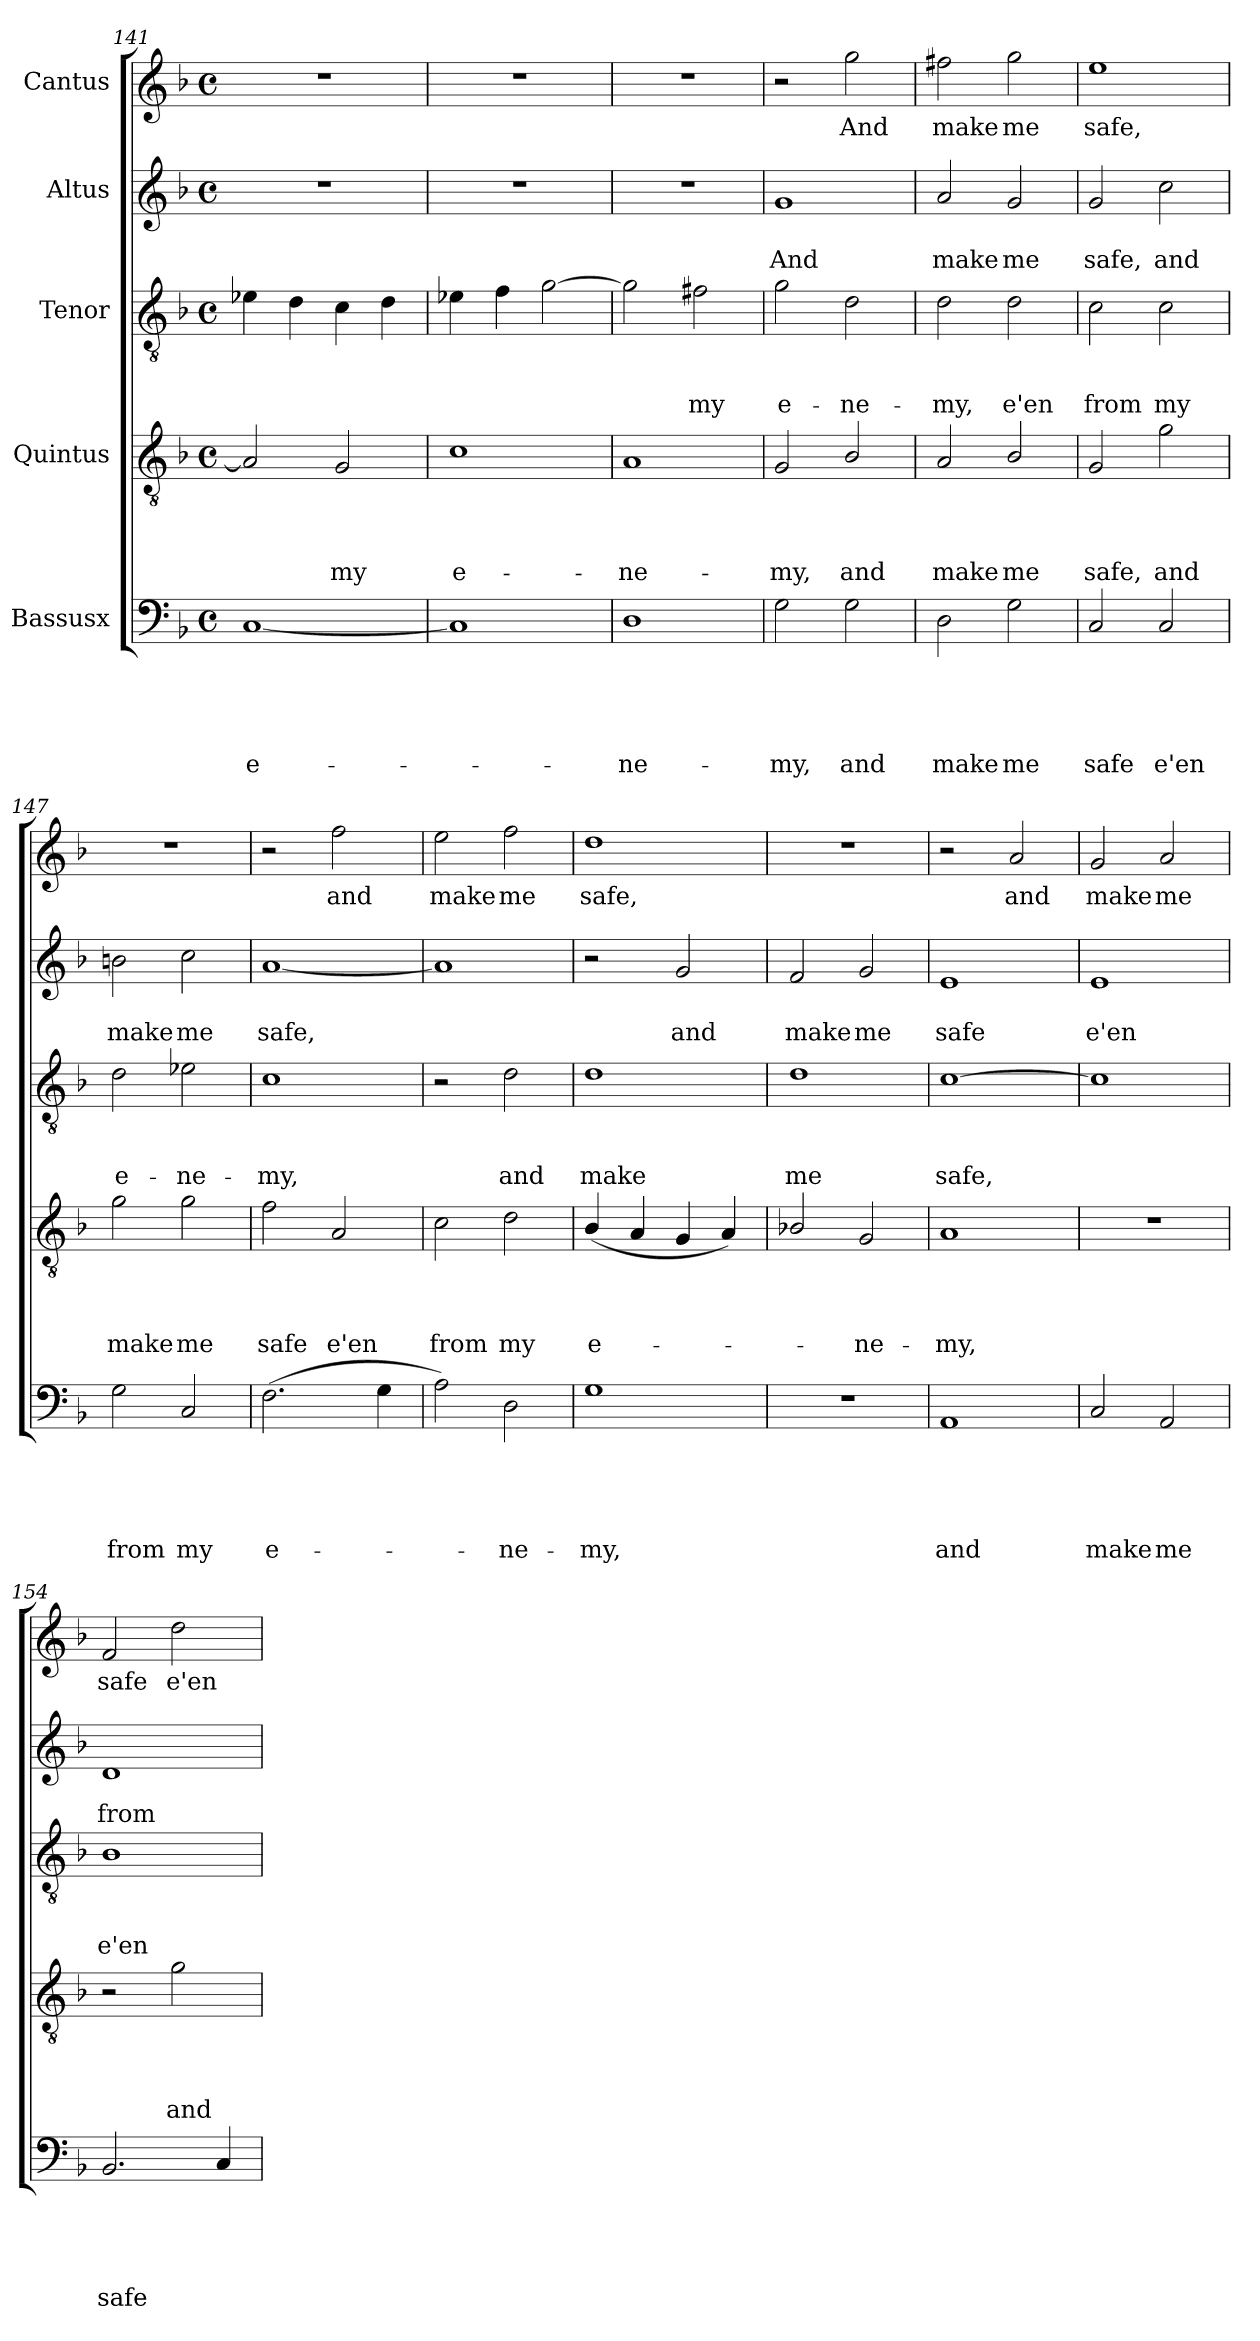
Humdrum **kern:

**kern	**text	**text	**text	**text	**text	**kern	**text	**text	**text	**text	**kern	**text	**text	**text	**kern	**text	**text	**kern	**text
*part5	*part5	*part5	*part5	*part5	*part5	*part4	*part4	*part4	*part4	*part4	*part3	*part3	*part3	*part3	*part2	*part2	*part2	*part1	*part1
*staff5	*staff5	*staff5	*staff5	*staff5	*staff5	*staff4	*staff4	*staff4	*staff4	*staff4	*staff3	*staff3	*staff3	*staff3	*staff2	*staff2	*staff2	*staff1	*staff1
*I"Bassusx	*	*	*	*	*	*I"Quintus	*	*	*	*	*I"Tenor	*	*	*	*I"Altus	*	*	*I"Cantus	*
*clefF4	*	*	*	*	*	*clefGv2	*	*	*	*	*clefGv2	*	*	*	*clefG2	*	*	*clefG2	*
*k[b-]	*	*	*	*	*	*k[b-]	*	*	*	*	*k[b-]	*	*	*	*k[b-]	*	*	*k[b-]	*
*F:	*	*	*	*	*	*F:	*	*	*	*	*F:	*	*	*	*F:	*	*	*F:	*
*M4/4	*	*	*	*	*	*M4/4	*	*	*	*	*M4/4	*	*	*	*M4/4	*	*	*M4/4	*
*met(c)	*	*	*	*	*	*met(c)	*	*	*	*	*met(c)	*	*	*	*met(c)	*	*	*met(c)	*
=141	=141	=141	=141	=141	=141	=141	=141	=141	=141	=141	=141	=141	=141	=141	=141	=141	=141	=141	=141
!	!	!	!	!	!LO:LY:b	!	!	!	!	!	!	!	!	!	!	!	!	!	!
[<1C	.	.	.	.	e-	2A/]	.	.	.	.	4e-X\	.	.	.	1r	.	.	1r	.
.	.	.	.	.	.	.	.	.	.	.	4d\	.	.	.	.	.	.	.	.
!	!	!	!	!	!	!	!	!	!	!LO:LY:b	!	!	!	!	!	!	!	!	!
.	.	.	.	.	.	2G/	.	.	.	my	4c\	.	.	.	.	.	.	.	.
.	.	.	.	.	.	.	.	.	.	.	4d\	.	.	.	.	.	.	.	.
!!LO:PB:g=z
=142	=142	=142	=142	=142	=142	=142	=142	=142	=142	=142	=142	=142	=142	=142	=142	=142	=142	=142	=142
!	!	!	!	!	!	!	!	!	!	!LO:LY:b	!	!	!	!	!	!	!	!	!
1C]	.	.	.	.	.	1c	.	.	.	e-	4e-X\	.	.	.	1r	.	.	1r	.
.	.	.	.	.	.	.	.	.	.	.	4f\	.	.	.	.	.	.	.	.
.	.	.	.	.	.	.	.	.	.	.	[>2g\	.	.	.	.	.	.	.	.
=143	=143	=143	=143	=143	=143	=143	=143	=143	=143	=143	=143	=143	=143	=143	=143	=143	=143	=143	=143
!	!	!	!	!	!LO:LY:b	!	!	!	!	!LO:LY:b	!	!	!	!	!	!	!	!	!
1D	.	.	.	.	-ne-	1A	.	.	.	-ne-	2g\]	.	.	.	1r	.	.	1r	.
!	!	!	!	!	!	!	!	!	!	!	!	!	!	!LO:LY:b	!	!	!	!	!
.	.	.	.	.	.	.	.	.	.	.	2f#X\	.	.	my	.	.	.	.	.
=144	=144	=144	=144	=144	=144	=144	=144	=144	=144	=144	=144	=144	=144	=144	=144	=144	=144	=144	=144
!	!	!	!	!	!LO:LY:b	!	!	!	!	!LO:LY:b	!	!	!	!LO:LY:b	!	!	!LO:LY:b	!	!
2G\	.	.	.	.	-my,	2G/	.	.	.	-my,	2g\	.	.	e-	1g	.	And	2r	.
!	!	!	!	!	!LO:LY:b	!	!	!	!	!LO:LY:b	!	!	!	!LO:LY:b	!	!	!	!	!LO:LY:b
2G\	.	.	.	.	and	2B-/	.	.	.	and	2d\	.	.	-ne-	.	.	.	2gg\	And
=145	=145	=145	=145	=145	=145	=145	=145	=145	=145	=145	=145	=145	=145	=145	=145	=145	=145	=145	=145
!	!	!	!	!	!LO:LY:b	!	!	!	!	!LO:LY:b	!	!	!	!LO:LY:b	!	!	!LO:LY:b	!	!LO:LY:b
2D\	.	.	.	.	make	2A/	.	.	.	make	2d\	.	.	-my,	2a/	.	make	2ff#X\	make
!	!	!	!	!	!LO:LY:b	!	!	!	!	!LO:LY:b	!	!	!	!LO:LY:b	!	!	!LO:LY:b	!	!LO:LY:b
2G\	.	.	.	.	me	2B-/	.	.	.	me	2d\	.	.	e'en	2g/	.	me	2gg\	me
=146	=146	=146	=146	=146	=146	=146	=146	=146	=146	=146	=146	=146	=146	=146	=146	=146	=146	=146	=146
!	!	!	!	!	!LO:LY:b	!	!	!	!	!LO:LY:b	!	!	!	!LO:LY:b	!	!	!LO:LY:b	!	!LO:LY:b
2C/	.	.	.	.	safe	2G/	.	.	.	safe,	2c\	.	.	from	2g/	.	safe,	1ee	safe,
!	!	!	!	!	!LO:LY:b	!	!	!	!	!LO:LY:b	!	!	!	!LO:LY:b	!	!	!LO:LY:b	!	!
2C/	.	.	.	.	e'en	2g\	.	.	.	and	2c\	.	.	my	2cc\	.	and	.	.
=147	=147	=147	=147	=147	=147	=147	=147	=147	=147	=147	=147	=147	=147	=147	=147	=147	=147	=147	=147
!	!	!	!	!	!LO:LY:b	!	!	!	!	!LO:LY:b	!	!	!	!LO:LY:b	!	!	!LO:LY:b	!	!
2G\	.	.	.	.	from	2g\	.	.	.	make	2d\	.	.	e-	2bn\	.	make	1r	.
!	!	!	!	!	!LO:LY:b	!	!	!	!	!LO:LY:b	!	!	!	!LO:LY:b	!	!	!LO:LY:b	!	!
2C/	.	.	.	.	my	2g\	.	.	.	me	2e-X\	.	.	-ne-	2cc\	.	me	.	.
=148	=148	=148	=148	=148	=148	=148	=148	=148	=148	=148	=148	=148	=148	=148	=148	=148	=148	=148	=148
!	!	!	!	!	!LO:LY:b	!	!	!	!	!LO:LY:b	!	!	!	!LO:LY:b	!	!	!LO:LY:b	!	!
(>2.F\	.	.	.	.	e-	2f\	.	.	.	safe	1c	.	.	-my,	[<1a	.	safe,	2r	.
!	!	!	!	!	!	!	!	!	!	!LO:LY:b	!	!	!	!	!	!	!	!	!LO:LY:b
.	.	.	.	.	.	2A/	.	.	.	e'en	.	.	.	.	.	.	.	2ff\	and
4G\	.	.	.	.	.	.	.	.	.	.	.	.	.	.	.	.	.	.	.
=149	=149	=149	=149	=149	=149	=149	=149	=149	=149	=149	=149	=149	=149	=149	=149	=149	=149	=149	=149
!	!	!	!	!	!	!	!	!	!	!LO:LY:b	!	!	!	!	!	!	!	!	!LO:LY:b
2A\)	.	.	.	.	.	2c\	.	.	.	from	2r	.	.	.	1a]	.	.	2ee\	make
!	!	!	!	!	!LO:LY:b	!	!	!	!	!LO:LY:b	!	!	!	!LO:LY:b	!	!	!	!	!LO:LY:b
2D\	.	.	.	.	-ne-	2d\	.	.	.	my	2d\	.	.	and	.	.	.	2ff\	me
=150	=150	=150	=150	=150	=150	=150	=150	=150	=150	=150	=150	=150	=150	=150	=150	=150	=150	=150	=150
!	!	!	!	!	!LO:LY:b	!	!	!	!	!LO:LY:b	!	!	!	!LO:LY:b	!	!	!	!	!LO:LY:b
1G	.	.	.	.	-my,	(<4B-/	.	.	.	e-	1d	.	.	make	2r	.	.	1dd	safe,
.	.	.	.	.	.	4A/	.	.	.	.	.	.	.	.	.	.	.	.	.
!	!	!	!	!	!	!	!	!	!	!	!	!	!	!	!	!	!LO:LY:b	!	!
.	.	.	.	.	.	4G/	.	.	.	.	.	.	.	.	2g/	.	and	.	.
.	.	.	.	.	.	4A/)	.	.	.	.	.	.	.	.	.	.	.	.	.
!!LO:PB:g=z
=151	=151	=151	=151	=151	=151	=151	=151	=151	=151	=151	=151	=151	=151	=151	=151	=151	=151	=151	=151
!	!	!	!	!	!	!	!	!	!	!	!	!	!	!LO:LY:b	!	!	!LO:LY:b	!	!
1r	.	.	.	.	.	2B-X/	.	.	.	.	1d	.	.	me	2f/	.	make	1r	.
!	!	!	!	!	!	!	!	!	!	!LO:LY:b	!	!	!	!	!	!	!LO:LY:b	!	!
.	.	.	.	.	.	2G/	.	.	.	-ne-	.	.	.	.	2g/	.	me	.	.
=152	=152	=152	=152	=152	=152	=152	=152	=152	=152	=152	=152	=152	=152	=152	=152	=152	=152	=152	=152
!	!	!	!	!	!LO:LY:b	!	!	!	!	!LO:LY:b	!	!	!	!LO:LY:b	!	!	!LO:LY:b	!	!
1AA	.	.	.	.	and	1A	.	.	.	-my,	[>1c	.	.	safe,	1e	.	safe	2r	.
!	!	!	!	!	!	!	!	!	!	!	!	!	!	!	!	!	!	!	!LO:LY:b
.	.	.	.	.	.	.	.	.	.	.	.	.	.	.	.	.	.	2a/	and
=153	=153	=153	=153	=153	=153	=153	=153	=153	=153	=153	=153	=153	=153	=153	=153	=153	=153	=153	=153
!	!	!	!	!	!LO:LY:b	!	!	!	!	!	!	!	!	!	!	!	!LO:LY:b	!	!LO:LY:b
2C/	.	.	.	.	make	1r	.	.	.	.	1c]	.	.	.	1e	.	e'en	2g/	make
!	!	!	!	!	!LO:LY:b	!	!	!	!	!	!	!	!	!	!	!	!	!	!LO:LY:b
2AA/	.	.	.	.	me	.	.	.	.	.	.	.	.	.	.	.	.	2a/	me
=154	=154	=154	=154	=154	=154	=154	=154	=154	=154	=154	=154	=154	=154	=154	=154	=154	=154	=154	=154
!	!	!	!	!	!LO:LY:b	!	!	!	!	!	!	!	!	!LO:LY:b	!	!	!LO:LY:b	!	!LO:LY:b
2.BB-/	.	.	.	.	safe	2r	.	.	.	.	1B-	.	.	e'en	1d	.	from	2f/	safe
!	!	!	!	!	!	!	!	!	!	!LO:LY:b	!	!	!	!	!	!	!	!	!LO:LY:b
.	.	.	.	.	.	2g\	.	.	.	and	.	.	.	.	.	.	.	2dd\	e'en
4C/	.	.	.	.	.	.	.	.	.	.	.	.	.	.	.	.	.	.	.
=	=	=	=	=	=	=	=	=	=	=	=	=	=	=	=	=	=	=	=
*-	*-	*-	*-	*-	*-	*-	*-	*-	*-	*-	*-	*-	*-	*-	*-	*-	*-	*-	*-
